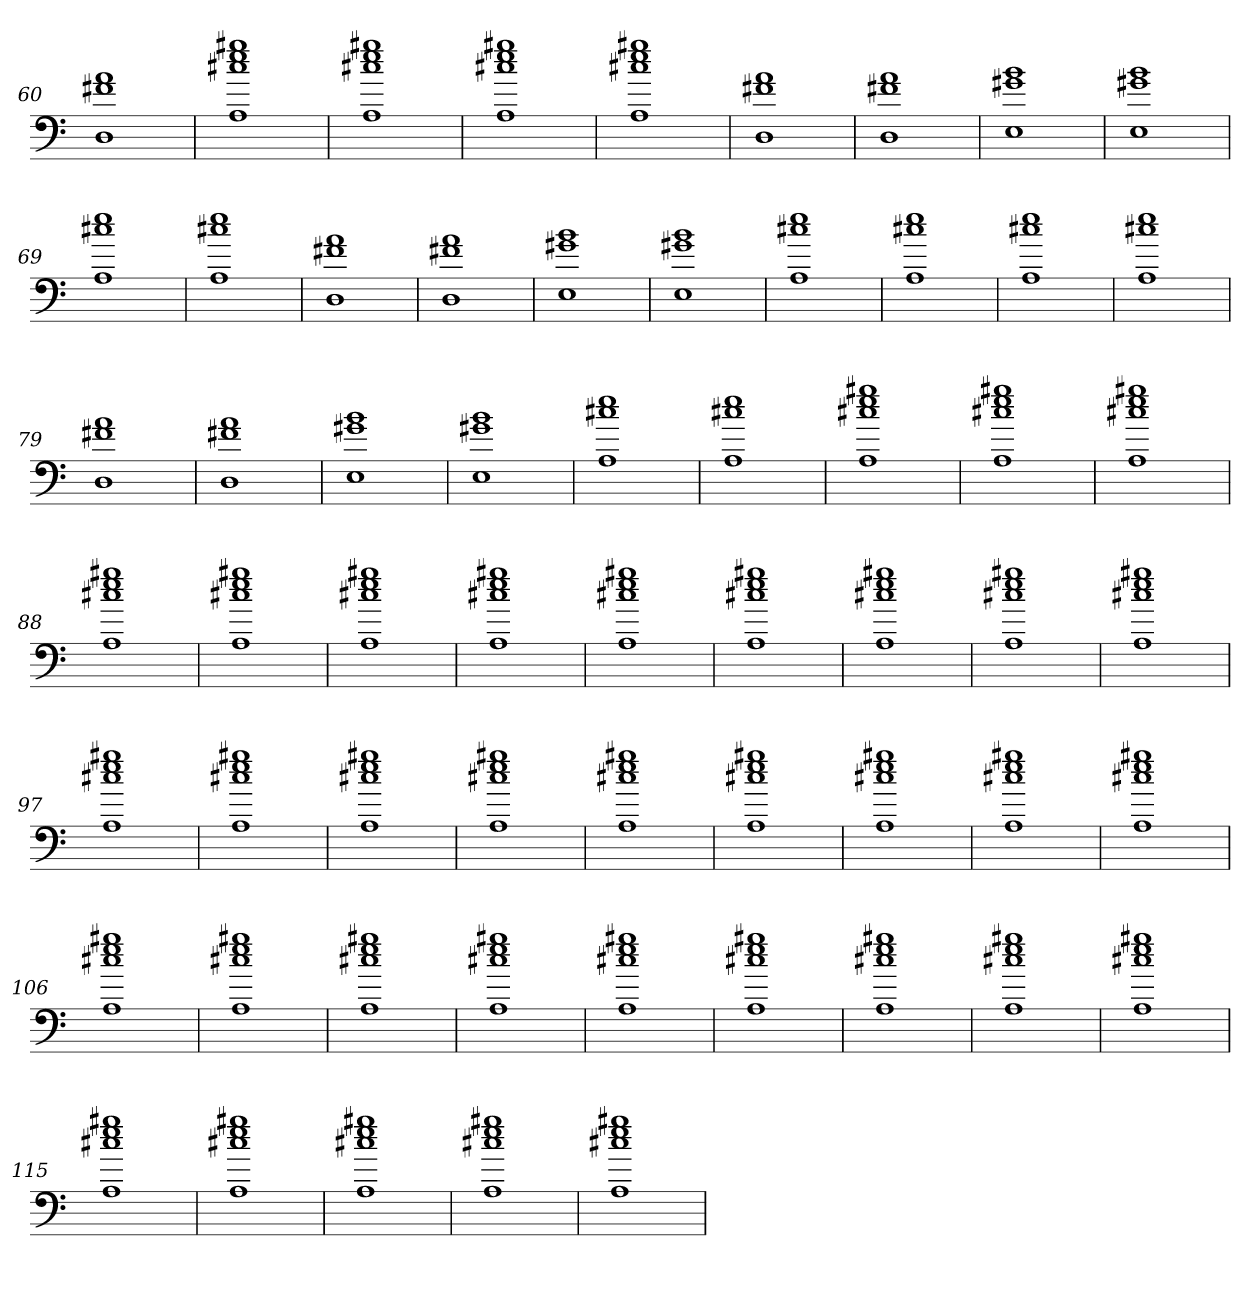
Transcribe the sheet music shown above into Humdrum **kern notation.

**kern
*part1
*staff1
=60
1D 1f#X 1a
=61
1A 1cc#X 1ee 1gg#X
=62
1A 1cc#X 1ee 1gg#X
=63
1A 1cc#X 1ee 1gg#X
=64
1A 1cc#X 1ee 1gg#X
=65
1D 1f#X 1a
=66
1D 1f#X 1a
=67
1E 1g#X 1b
=68
1E 1g#X 1b
=69
1A 1cc#X 1ee
=70
1A 1cc#X 1ee
=71
1D 1f#X 1a
=72
1D 1f#X 1a
=73
1E 1g#X 1b
=74
1E 1g#X 1b
=75
1A 1cc#X 1ee
=76
1A 1cc#X 1ee
=77
1A 1cc#X 1ee
=78
1A 1cc#X 1ee
=79
1D 1f#X 1a
=80
1D 1f#X 1a
=81
1E 1g#X 1b
=82
1E 1g#X 1b
=83
1A 1cc#X 1ee
=84
1A 1cc#X 1ee
=85
1A 1cc#X 1ee 1gg#X
=86
1A 1cc#X 1ee 1gg#X
=87
1A 1cc#X 1ee 1gg#X
=88
1A 1cc#X 1ee 1gg#X
=89
1A 1cc#X 1ee 1gg#X
=90
1A 1cc#X 1ee 1gg#X
=91
1A 1cc#X 1ee 1gg#X
=92
1A 1cc#X 1ee 1gg#X
=93
1A 1cc#X 1ee 1gg#X
=94
1A 1cc#X 1ee 1gg#X
=95
1A 1cc#X 1ee 1gg#X
=96
1A 1cc#X 1ee 1gg#X
=97
1A 1cc#X 1ee 1gg#X
=98
1A 1cc#X 1ee 1gg#X
=99
1A 1cc#X 1ee 1gg#X
=100
1A 1cc#X 1ee 1gg#X
=101
1A 1cc#X 1ee 1gg#X
=102
1A 1cc#X 1ee 1gg#X
=103
1A 1cc#X 1ee 1gg#X
=104
1A 1cc#X 1ee 1gg#X
=105
1A 1cc#X 1ee 1gg#X
=106
1A 1cc#X 1ee 1gg#X
=107
1A 1cc#X 1ee 1gg#X
=108
1A 1cc#X 1ee 1gg#X
=109
1A 1cc#X 1ee 1gg#X
=110
1A 1cc#X 1ee 1gg#X
=111
1A 1cc#X 1ee 1gg#X
=112
1A 1cc#X 1ee 1gg#X
=113
1A 1cc#X 1ee 1gg#X
=114
1A 1cc#X 1ee 1gg#X
=115
1A 1cc#X 1ee 1gg#X
=116
1A 1cc#X 1ee 1gg#X
=117
1A 1cc#X 1ee 1gg#X
=118
1A 1cc#X 1ee 1gg#X
=119
1A 1cc#X 1ee 1gg#X
=
*-
